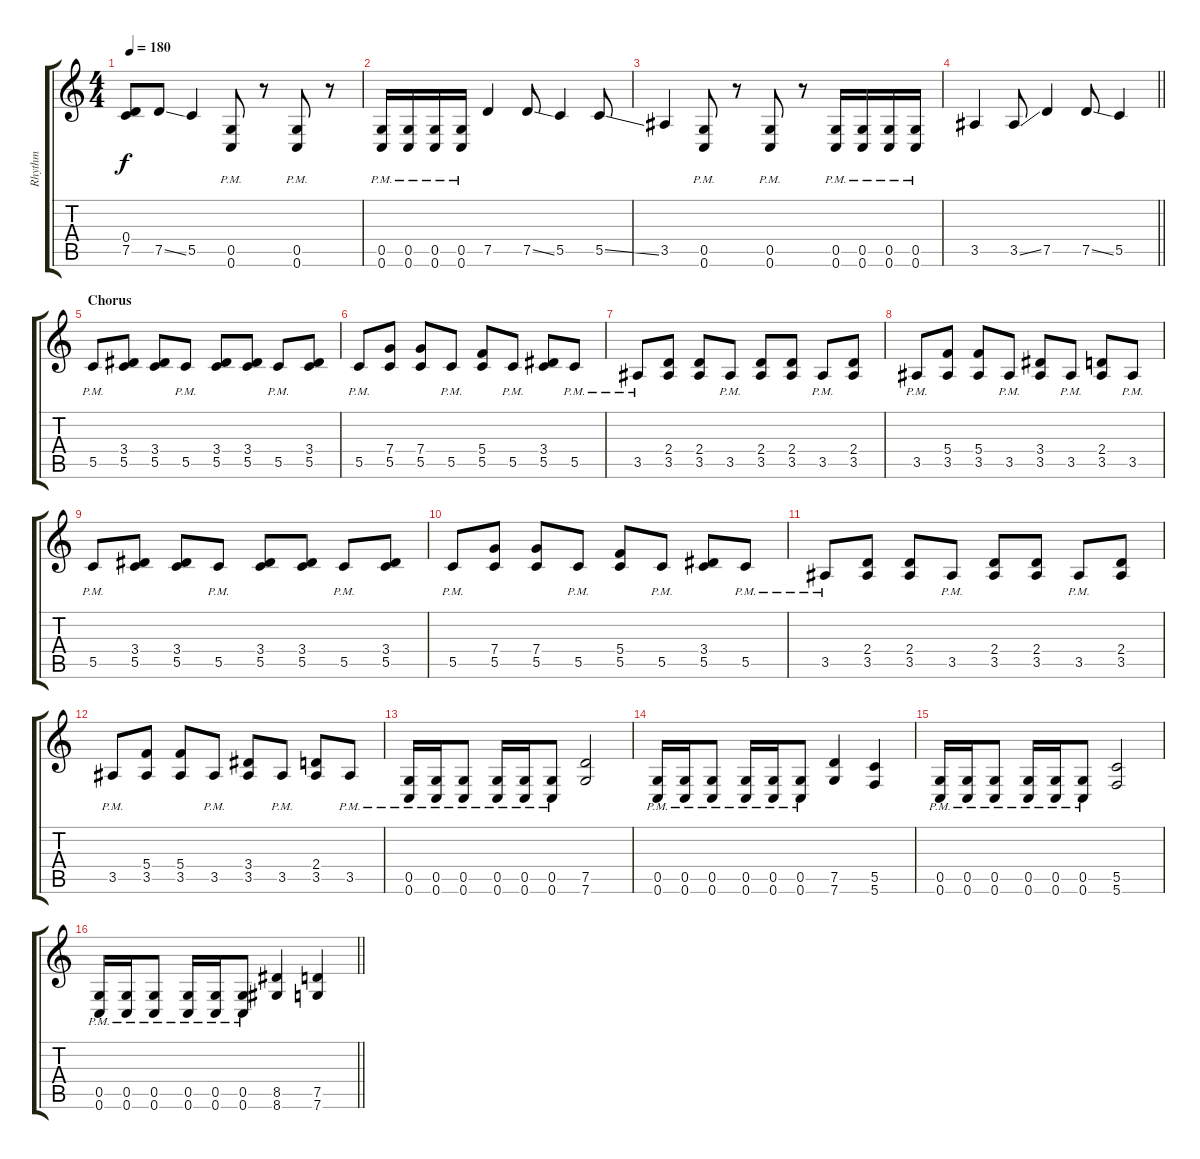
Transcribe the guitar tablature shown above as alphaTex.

\track ("Rhythm" "Rhythm") {instrument distortionguitar}
\staff {score tabs}
\tuning (D4 A3 F3 C3 G2 C2) {hide}
\ts (4 4)
\tempo 180
\clef g2
\ks c
(0.4 7.5{t}).8{dy f} 7.5{ss}.8 5.5.4 (0.5{pm} 0.6{pm}).8 r.8 (0.5{pm} 0.6{pm}).8 r.8 |
(0.5{pm} 0.6{pm}).16 (0.5{pm} 0.6{pm}).16 (0.5{pm} 0.6{pm}).16 (0.5{pm} 0.6{pm}).16 7.5.4 7.5{ss}.8 5.5.4 5.5{ss}.8 |
3.5.4 (0.5{pm} 0.6{pm}).8 r.8 (0.5{pm} 0.6{pm}).8 r.8 (0.5{pm} 0.6{pm}).16 (0.5{pm} 0.6{pm}).16 (0.5{pm} 0.6{pm}).16 (0.5{pm} 0.6{pm}).16 |
\barLineRight lightlight
3.5.4 3.5{ss}.8 7.5.4 7.5{ss}.8 5.5.4 |
\section ("" "Chorus")
5.5{pm}.8 (3.4 5.5).8 (3.4 5.5).8 5.5{pm}.8 (3.4 5.5).8 (3.4 5.5).8 5.5{pm}.8 (3.4 5.5).8 |
5.5{pm}.8 (7.4 5.5).8 (7.4 5.5).8 5.5{pm}.8 (5.4 5.5).8 5.5{pm}.8 (3.4 5.5).8 5.5{pm}.8 |
3.5{pm}.8 (2.4 3.5).8 (2.4 3.5).8 3.5{pm}.8 (2.4 3.5).8 (2.4 3.5).8 3.5{pm}.8 (2.4 3.5).8 |
3.5{pm}.8 (5.4 3.5).8 (5.4 3.5).8 3.5{pm}.8 (3.4 3.5).8 3.5{pm}.8 (2.4 3.5).8 3.5{pm}.8 |
5.5{pm}.8 (3.4 5.5).8 (3.4 5.5).8 5.5{pm}.8 (3.4 5.5).8 (3.4 5.5).8 5.5{pm}.8 (3.4 5.5).8 |
5.5{pm}.8 (7.4 5.5).8 (7.4 5.5).8 5.5{pm}.8 (5.4 5.5).8 5.5{pm}.8 (3.4 5.5).8 5.5{pm}.8 |
3.5{pm}.8 (2.4 3.5).8 (2.4 3.5).8 3.5{pm}.8 (2.4 3.5).8 (2.4 3.5).8 3.5{pm}.8 (2.4 3.5).8 |
3.5{pm}.8 (5.4 3.5).8 (5.4 3.5).8 3.5{pm}.8 (3.4 3.5).8 3.5{pm}.8 (2.4 3.5).8 3.5{pm}.8 |
(0.5{pm} 0.6{pm}).16 (0.5{pm} 0.6{pm}).16 (0.5{pm} 0.6{pm}).8 (0.5{pm} 0.6{pm}).16 (0.5{pm} 0.6{pm}).16 (0.5{pm} 0.6{pm}).8 (7.5 7.6).2 |
(0.5{pm} 0.6{pm}).16 (0.5{pm} 0.6{pm}).16 (0.5{pm} 0.6{pm}).8 (0.5{pm} 0.6{pm}).16 (0.5{pm} 0.6{pm}).16 (0.5{pm} 0.6{pm}).8 (7.5 7.6).4 (5.5 5.6).4 |
(0.5{pm} 0.6{pm}).16 (0.5{pm} 0.6{pm}).16 (0.5{pm} 0.6{pm}).8 (0.5{pm} 0.6{pm}).16 (0.5{pm} 0.6{pm}).16 (0.5{pm} 0.6{pm}).8 (5.5 5.6).2 |
\barLineRight lightlight
(0.5{pm} 0.6{pm}).16 (0.5{pm} 0.6{pm}).16 (0.5{pm} 0.6{pm}).8 (0.5{pm} 0.6{pm}).16 (0.5{pm} 0.6{pm}).16 (0.5{pm} 0.6{pm}).8 (8.5 8.6).4 (7.5 7.6).4
